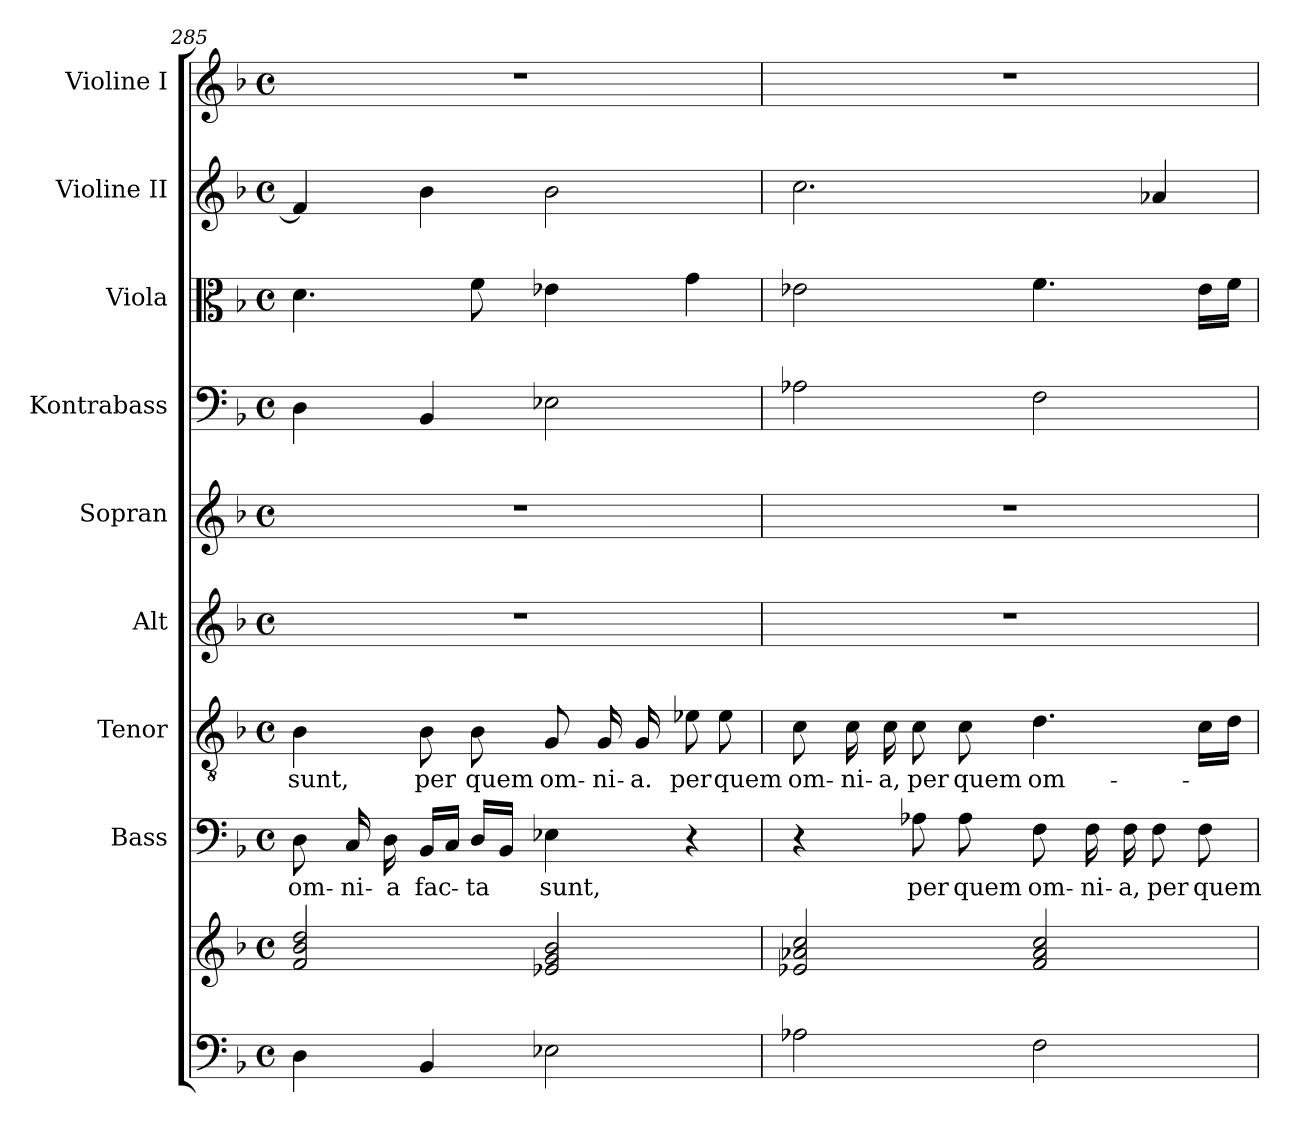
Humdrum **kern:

**kern	**kern	**kern	**text	**kern	**text	**kern	**kern	**kern	**kern	**kern	**kern
*part9	*part9	*part8	*part8	*part7	*part7	*part6	*part5	*part4	*part3	*part2	*part1
*staff10	*staff9	*staff8	*staff8	*staff7	*staff7	*staff6	*staff5	*staff4	*staff3	*staff2	*staff1
*	*	*I"Bass	*	*I"Tenor	*	*I"Alt	*I"Sopran	*I"Kontrabass	*I"Viola	*I"Violine II	*I"Violine I
*	*	*I'B.	*	*I'T.	*	*I'A.	*I'S.	*I'Kb.	*I'Vla.	*I'Vl. II	*I'Vl. I
*clefF4	*clefG2	*clefF4	*	*clefGv2	*	*clefG2	*clefG2	*clefF4	*clefC3	*clefG2	*clefG2
*	*	*	*	*	*	*	*	*ITrd7c12	*	*	*
*k[b-]	*k[b-]	*k[b-]	*	*k[b-]	*	*k[b-]	*k[b-]	*k[b-]	*k[b-]	*k[b-]	*k[b-]
*F:	*F:	*F:	*	*F:	*	*F:	*F:	*F:	*F:	*F:	*F:
*M4/4	*M4/4	*M4/4	*	*M4/4	*	*M4/4	*M4/4	*M4/4	*M4/4	*M4/4	*M4/4
*met(c)	*met(c)	*met(c)	*	*met(c)	*	*met(c)	*met(c)	*met(c)	*met(c)	*met(c)	*met(c)
=285	=285	=285	=285	=285	=285	=285	=285	=285	=285	=285	=285
!	!	!	!LO:LY:b	!	!LO:LY:b	!	!	!	!	!	!
4D\	2f/ 2b-/ 2dd/	8D\	om-	4B-\	sunt,	1r	1r	4DD\	4.d\	4f/]	1r
!	!	!	!LO:LY:b	!	!	!	!	!	!	!	!
.	.	16C/	-ni-	.	.	.	.	.	.	.	.
!	!	!	!LO:LY:b	!	!	!	!	!	!	!	!
.	.	16D\	-a	.	.	.	.	.	.	.	.
!	!	!	!LO:LY:b	!	!LO:LY:b	!	!	!	!	!	!
4BB-/	.	16BB-/LL	fac-	8B-\	per	.	.	4BBB-/	.	4b-\	.
.	.	16C/JJ	.	.	.	.	.	.	.	.	.
!	!	!	!LO:LY:b	!	!LO:LY:b	!	!	!	!	!	!
.	.	16D/LL	-ta	8B-\	quem	.	.	.	8f\	.	.
.	.	16BB-/JJ	.	.	.	.	.	.	.	.	.
!	!	!	!LO:LY:b	!	!LO:LY:b	!	!	!	!	!	!
2E-X\	2e-X/ 2g/ 2b-/	4E-X\	sunt,	8G/	om-	.	.	2EE-X\	4e-X\	2b-\	.
!	!	!	!	!	!LO:LY:b	!	!	!	!	!	!
.	.	.	.	16G/	-ni-	.	.	.	.	.	.
!	!	!	!	!	!LO:LY:b	!	!	!	!	!	!
.	.	.	.	16G/	-a.	.	.	.	.	.	.
!	!	!	!	!	!LO:LY:b	!	!	!	!	!	!
.	.	4r	.	8e-X\	per	.	.	.	4g\	.	.
!	!	!	!	!	!LO:LY:b	!	!	!	!	!	!
.	.	.	.	8e-\	quem	.	.	.	.	.	.
=286	=286	=286	=286	=286	=286	=286	=286	=286	=286	=286	=286
!	!	!	!	!	!LO:LY:b	!	!	!	!	!	!
2A-X\	2e-X/ 2a-X/ 2cc/	4r	.	8c\	om-	1r	1r	2AA-X\	2e-X\	2.cc\	1r
!	!	!	!	!	!LO:LY:b	!	!	!	!	!	!
.	.	.	.	16c\	-ni-	.	.	.	.	.	.
!	!	!	!	!	!LO:LY:b	!	!	!	!	!	!
.	.	.	.	16c\	-a,	.	.	.	.	.	.
!	!	!	!LO:LY:b	!	!LO:LY:b	!	!	!	!	!	!
.	.	8A-X\	per	8c\	per	.	.	.	.	.	.
!	!	!	!LO:LY:b	!	!LO:LY:b	!	!	!	!	!	!
.	.	8A-\	quem	8c\	quem	.	.	.	.	.	.
!	!	!	!LO:LY:b	!	!LO:LY:b	!	!	!	!	!	!
2F\	2f/ 2a-/ 2cc/	8F\	om-	4.d\	om-	.	.	2FF\	4.f\	.	.
!	!	!	!LO:LY:b	!	!	!	!	!	!	!	!
.	.	16F\	-ni-	.	.	.	.	.	.	.	.
!	!	!	!LO:LY:b	!	!	!	!	!	!	!	!
.	.	16F\	-a,	.	.	.	.	.	.	.	.
!	!	!	!LO:LY:b	!	!	!	!	!	!	!	!
.	.	8F\	per	.	.	.	.	.	.	4a-X/	.
!	!	!	!LO:LY:b	!	!	!	!	!	!	!	!
.	.	8F\	quem	16c\LL	.	.	.	.	16e-\LL	.	.
.	.	.	.	16d\JJ	.	.	.	.	16f\JJ	.	.
=	=	=	=	=	=	=	=	=	=	=	=
*-	*-	*-	*-	*-	*-	*-	*-	*-	*-	*-	*-
